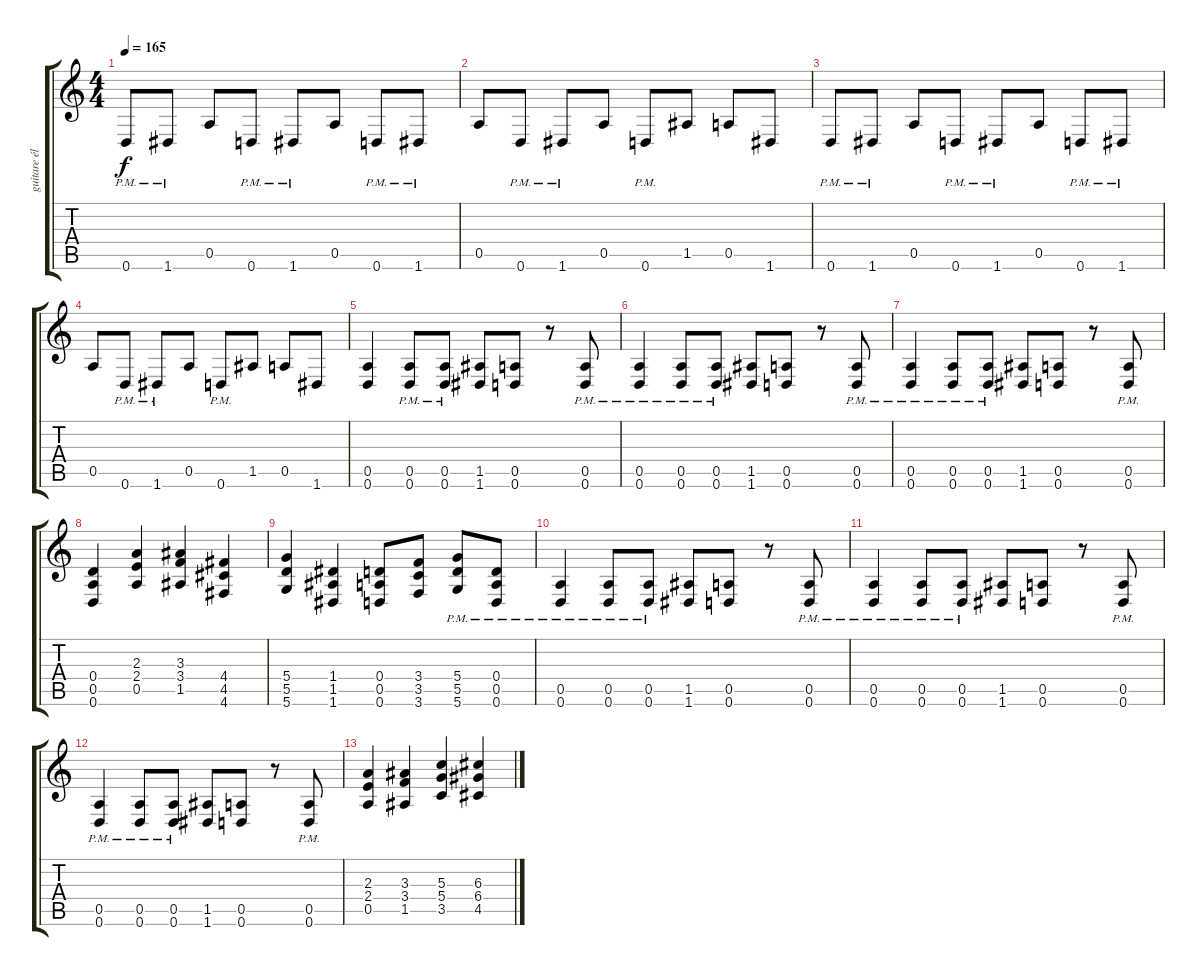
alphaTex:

\track ("guitare éléctrique" "guitare él") {instrument distortionguitar}
\staff {score tabs}
\tuning (E4 B3 G3 D3 A2 D2) {hide}
\ts (4 4)
\tempo 165
\clef g2
\ks c
0.6{pm}.8{dy f} 1.6{pm}.8 0.5.8 0.6{pm}.8 1.6{pm}.8 0.5.8 0.6{pm}.8 1.6{pm}.8 |
0.5.8 0.6{pm}.8 1.6{pm}.8 0.5.8 0.6{pm}.8 1.5.8 0.5.8 1.6.8 |
0.6{pm}.8 1.6{pm}.8 0.5.8 0.6{pm}.8 1.6{pm}.8 0.5.8 0.6{pm}.8 1.6{pm}.8 |
0.5.8 0.6{pm}.8 1.6{pm}.8 0.5.8 0.6{pm}.8 1.5.8 0.5.8 1.6.8 |
(0.5 0.6).4 (0.5{pm} 0.6{pm}).8 (0.5{pm} 0.6{pm}).8 (1.5 1.6).8 (0.5 0.6).8 r.8 (0.5{pm} 0.6{pm}).8 |
(0.5{pm} 0.6{pm}).4 (0.5{pm} 0.6{pm}).8 (0.5{pm} 0.6{pm}).8 (1.5 1.6).8 (0.5 0.6).8 r.8 (0.5{pm} 0.6{pm}).8 |
(0.5{pm} 0.6{pm}).4 (0.5{pm} 0.6{pm}).8 (0.5{pm} 0.6{pm}).8 (1.5 1.6).8 (0.5 0.6).8 r.8 (0.5{pm} 0.6{pm}).8 |
(0.4 0.5 0.6).4 (2.3 2.4 0.5).4 (3.3 3.4 1.5).4 (4.4 4.5 4.6).4 |
(5.4 5.5 5.6).4 (1.4 1.5 1.6).4 (0.4 0.5 0.6).8 (3.4 3.5 3.6).8 (5.4{pm} 5.5{pm} 5.6{pm}).8 (0.4{pm} 0.5{pm} 0.6{pm}).8 |
(0.5{pm} 0.6{pm}).4 (0.5{pm} 0.6{pm}).8 (0.5{pm} 0.6{pm}).8 (1.5 1.6).8 (0.5 0.6).8 r.8 (0.5{pm} 0.6{pm}).8 |
(0.5{pm} 0.6{pm}).4 (0.5{pm} 0.6{pm}).8 (0.5{pm} 0.6{pm}).8 (1.5 1.6).8 (0.5 0.6).8 r.8 (0.5{pm} 0.6{pm}).8 |
(0.5{pm} 0.6{pm}).4 (0.5{pm} 0.6{pm}).8 (0.5{pm} 0.6{pm}).8 (1.5 1.6).8 (0.5 0.6).8 r.8 (0.5{pm} 0.6{pm}).8 |
(2.3 2.4 0.5).4 (3.3 3.4 1.5).4 (5.3 5.4 3.5).4 (6.3 6.4 4.5).4
